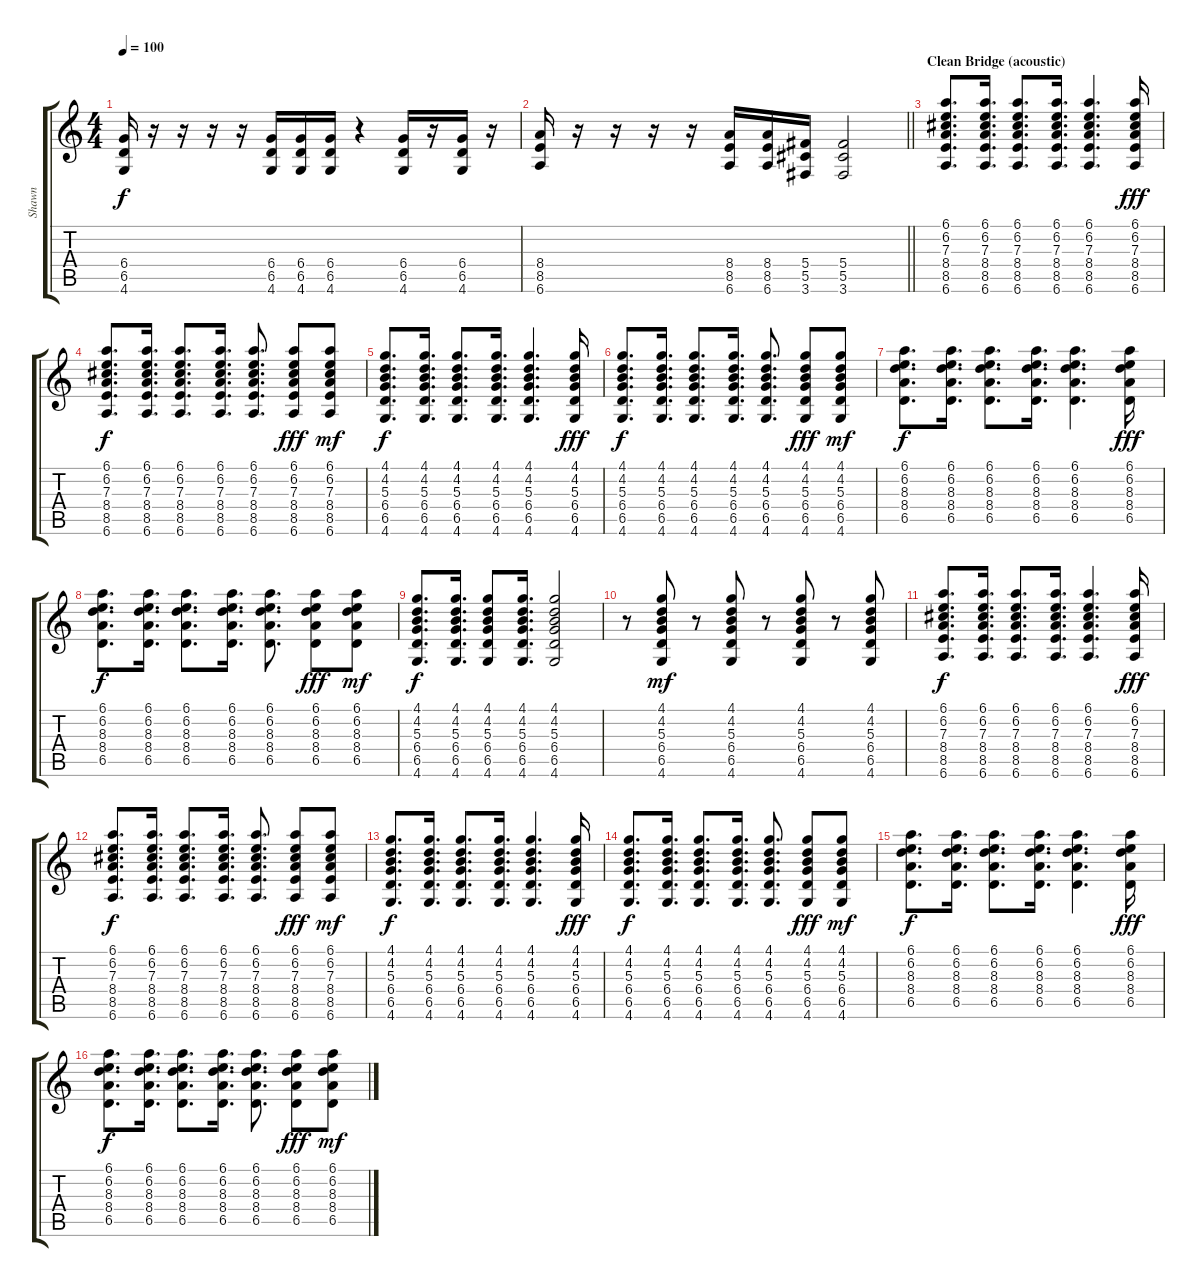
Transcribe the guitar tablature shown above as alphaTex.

\track ("Shawn" "Shawn") {instrument overdrivenguitar}
\staff {score tabs}
\tuning (Eb4 Bb3 Gb3 Db3 Ab2 Eb2) {hide}
\ts (4 4)
\tempo 100
\clef g2
\ks c
(6.4 6.5 4.6).16{dy f} r.16 r.16 r.16 r.16 (6.4 6.5 4.6).16 (6.4 6.5 4.6).16 (6.4 6.5 4.6).16 r.4 (6.4 6.5 4.6).16 r.16 (6.4 6.5 4.6).16 r.16 |
\barLineRight lightlight
(8.4 8.5 6.6).16 r.16 r.16 r.16 r.16 (8.4 8.5 6.6).16 (8.4 8.5 6.6).16 (5.4 5.5 3.6).16 (5.4 5.5 3.6).2 |
\section ("" "Clean Bridge (acoustic)")
(6.1 6.2 7.3 8.4 8.5 6.6).8{d volume 6 instrument acousticguitarnylon} (6.1 6.2 7.3 8.4 8.5 6.6).16{d} (6.1 6.2 7.3 8.4 8.5 6.6).8{d} (6.1 6.2 7.3 8.4 8.5 6.6).16{d} (6.1 6.2 7.3 8.4 8.5 6.6).4{d} (6.1 6.2 7.3 8.4 8.5 6.6).16{dy fff} |
(6.1 6.2 7.3 8.4 8.5 6.6).8{d dy f} (6.1 6.2 7.3 8.4 8.5 6.6).16{d} (6.1 6.2 7.3 8.4 8.5 6.6).8{d} (6.1 6.2 7.3 8.4 8.5 6.6).16{d} (6.1 6.2 7.3 8.4 8.5 6.6).8{d} (6.1 6.2 7.3 8.4 8.5 6.6).8{dy fff} (6.1 6.2 7.3 8.4 8.5 6.6).8{dy mf} |
(4.1 4.2 5.3 6.4 6.5 4.6).8{d dy f} (4.1 4.2 5.3 6.4 6.5 4.6).16{d} (4.1 4.2 5.3 6.4 6.5 4.6).8{d} (4.1 4.2 5.3 6.4 6.5 4.6).16{d} (4.1 4.2 5.3 6.4 6.5 4.6).4{d} (4.1 4.2 5.3 6.4 6.5 4.6).16{dy fff} |
(4.1 4.2 5.3 6.4 6.5 4.6).8{d dy f} (4.1 4.2 5.3 6.4 6.5 4.6).16{d} (4.1 4.2 5.3 6.4 6.5 4.6).8{d} (4.1 4.2 5.3 6.4 6.5 4.6).16{d} (4.1 4.2 5.3 6.4 6.5 4.6).8{d} (4.1 4.2 5.3 6.4 6.5 4.6).8{dy fff} (4.1 4.2 5.3 6.4 6.5 4.6).8{dy mf} |
(6.1 6.2 8.3 8.4 6.5).8{d dy f} (6.1 6.2 8.3 8.4 6.5).16{d} (6.1 6.2 8.3 8.4 6.5).8{d} (6.1 6.2 8.3 8.4 6.5).16{d} (6.1 6.2 8.3 8.4 6.5).4{d} (6.1 6.2 8.3 8.4 6.5).16{dy fff} |
(6.1 6.2 8.3 8.4 6.5).8{d dy f} (6.1 6.2 8.3 8.4 6.5).16{d} (6.1 6.2 8.3 8.4 6.5).8{d} (6.1 6.2 8.3 8.4 6.5).16{d} (6.1 6.2 8.3 8.4 6.5).8{d} (6.1 6.2 8.3 8.4 6.5).8{dy fff} (6.1 6.2 8.3 8.4 6.5).8{dy mf} |
(4.1 4.2 5.3 6.4 6.5 4.6).8{d dy f} (4.1 4.2 5.3 6.4 6.5 4.6).16{d} (4.1 4.2 5.3 6.4 6.5 4.6).8 (4.1 4.2 5.3 6.4 6.5 4.6).16{d} (4.1 4.2 5.3 6.4 6.5 4.6).2 |
r.8 (4.1 4.2 5.3 6.4 6.5 4.6).8{dy mf} r.8 (4.1 4.2 5.3 6.4 6.5 4.6).8 r.8 (4.1 4.2 5.3 6.4 6.5 4.6).8 r.8 (4.1 4.2 5.3 6.4 6.5 4.6).8 |
(6.1 6.2 7.3 8.4 8.5 6.6).8{d dy f} (6.1 6.2 7.3 8.4 8.5 6.6).16{d} (6.1 6.2 7.3 8.4 8.5 6.6).8{d} (6.1 6.2 7.3 8.4 8.5 6.6).16{d} (6.1 6.2 7.3 8.4 8.5 6.6).4{d} (6.1 6.2 7.3 8.4 8.5 6.6).16{dy fff} |
(6.1 6.2 7.3 8.4 8.5 6.6).8{d dy f} (6.1 6.2 7.3 8.4 8.5 6.6).16{d} (6.1 6.2 7.3 8.4 8.5 6.6).8{d} (6.1 6.2 7.3 8.4 8.5 6.6).16{d} (6.1 6.2 7.3 8.4 8.5 6.6).8{d} (6.1 6.2 7.3 8.4 8.5 6.6).8{dy fff} (6.1 6.2 7.3 8.4 8.5 6.6).8{dy mf} |
(4.1 4.2 5.3 6.4 6.5 4.6).8{d dy f} (4.1 4.2 5.3 6.4 6.5 4.6).16{d} (4.1 4.2 5.3 6.4 6.5 4.6).8{d} (4.1 4.2 5.3 6.4 6.5 4.6).16{d} (4.1 4.2 5.3 6.4 6.5 4.6).4{d} (4.1 4.2 5.3 6.4 6.5 4.6).16{dy fff} |
(4.1 4.2 5.3 6.4 6.5 4.6).8{d dy f} (4.1 4.2 5.3 6.4 6.5 4.6).16{d} (4.1 4.2 5.3 6.4 6.5 4.6).8{d} (4.1 4.2 5.3 6.4 6.5 4.6).16{d} (4.1 4.2 5.3 6.4 6.5 4.6).8{d} (4.1 4.2 5.3 6.4 6.5 4.6).8{dy fff} (4.1 4.2 5.3 6.4 6.5 4.6).8{dy mf} |
(6.1 6.2 8.3 8.4 6.5).8{d dy f} (6.1 6.2 8.3 8.4 6.5).16{d} (6.1 6.2 8.3 8.4 6.5).8{d} (6.1 6.2 8.3 8.4 6.5).16{d} (6.1 6.2 8.3 8.4 6.5).4{d} (6.1 6.2 8.3 8.4 6.5).16{dy fff} |
(6.1 6.2 8.3 8.4 6.5).8{d dy f} (6.1 6.2 8.3 8.4 6.5).16{d} (6.1 6.2 8.3 8.4 6.5).8{d} (6.1 6.2 8.3 8.4 6.5).16{d} (6.1 6.2 8.3 8.4 6.5).8{d} (6.1 6.2 8.3 8.4 6.5).8{dy fff} (6.1 6.2 8.3 8.4 6.5).8{dy mf}
